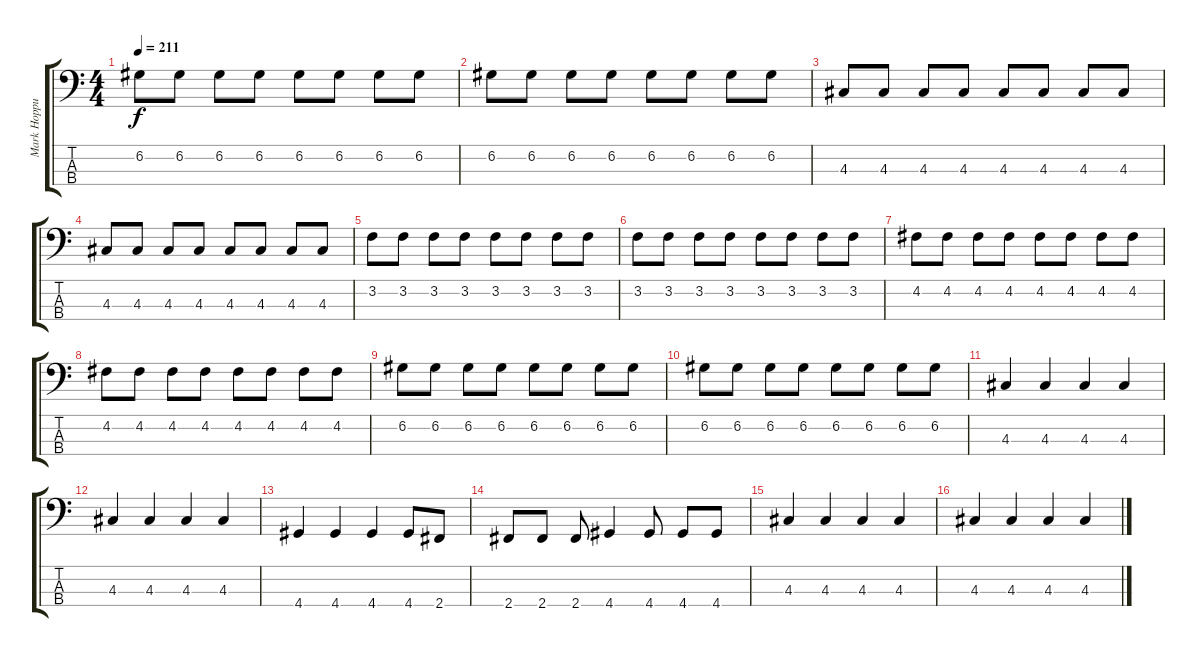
\track ("Mark Hoppus (Bass)" "Mark Hoppu") {instrument electricbasspick}
\staff {score tabs}
\tuning (G2 D2 A1 E1) {hide}
\ts (4 4)
\tempo 211
\clef f4
\ks c
6.2.8{dy f} 6.2.8 6.2.8 6.2.8 6.2.8 6.2.8 6.2.8 6.2.8 |
6.2.8 6.2.8 6.2.8 6.2.8 6.2.8 6.2.8 6.2.8 6.2.8 |
4.3.8 4.3.8 4.3.8 4.3.8 4.3.8 4.3.8 4.3.8 4.3.8 |
4.3.8 4.3.8 4.3.8 4.3.8 4.3.8 4.3.8 4.3.8 4.3.8 |
3.2.8 3.2.8 3.2.8 3.2.8 3.2.8 3.2.8 3.2.8 3.2.8 |
3.2.8 3.2.8 3.2.8 3.2.8 3.2.8 3.2.8 3.2.8 3.2.8 |
4.2.8 4.2.8 4.2.8 4.2.8 4.2.8 4.2.8 4.2.8 4.2.8 |
4.2.8 4.2.8 4.2.8 4.2.8 4.2.8 4.2.8 4.2.8 4.2.8 |
6.2.8 6.2.8 6.2.8 6.2.8 6.2.8 6.2.8 6.2.8 6.2.8 |
6.2.8 6.2.8 6.2.8 6.2.8 6.2.8 6.2.8 6.2.8 6.2.8 |
4.3.4 4.3.4 4.3.4 4.3.4 |
4.3.4 4.3.4 4.3.4 4.3.4 |
4.4.4 4.4.4 4.4.4 4.4.8 2.4.8 |
2.4.8 2.4.8 2.4.8 4.4.4 4.4.8 4.4.8 4.4.8 |
4.3.4 4.3.4 4.3.4 4.3.4 |
4.3.4 4.3.4 4.3.4 4.3.4
